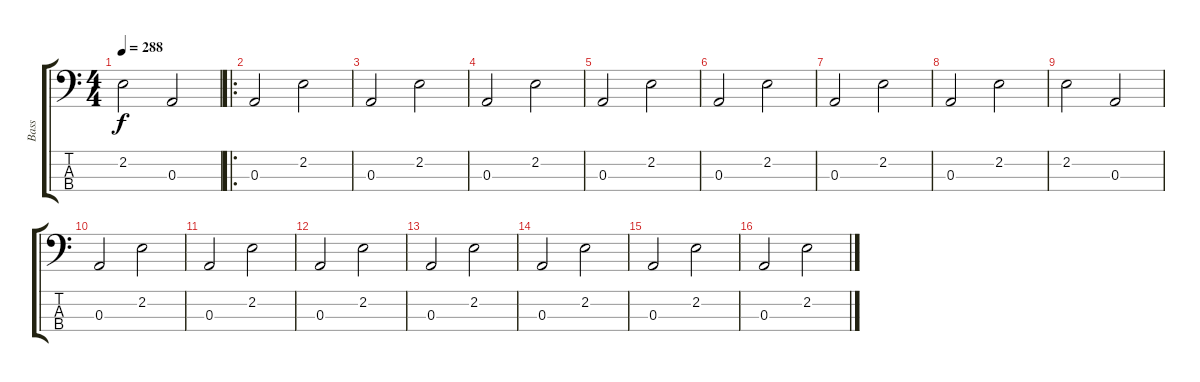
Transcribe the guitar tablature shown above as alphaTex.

\track ("Bass" "Bass") {instrument electricbassfinger}
\staff {score tabs}
\tuning (G2 D2 A1 E1) {hide}
\ts (4 4)
\tempo 288
\clef f4
\ks c
2.2.2{dy f} 0.3.2 |
\ro
0.3.2 2.2.2 |
0.3.2 2.2.2 |
0.3.2 2.2.2 |
0.3.2 2.2.2 |
0.3.2 2.2.2 |
0.3.2 2.2.2 |
0.3.2 2.2.2 |
2.2.2 0.3.2 |
0.3.2 2.2.2 |
0.3.2 2.2.2 |
0.3.2 2.2.2 |
0.3.2 2.2.2 |
0.3.2 2.2.2 |
0.3.2 2.2.2 |
0.3.2 2.2.2
